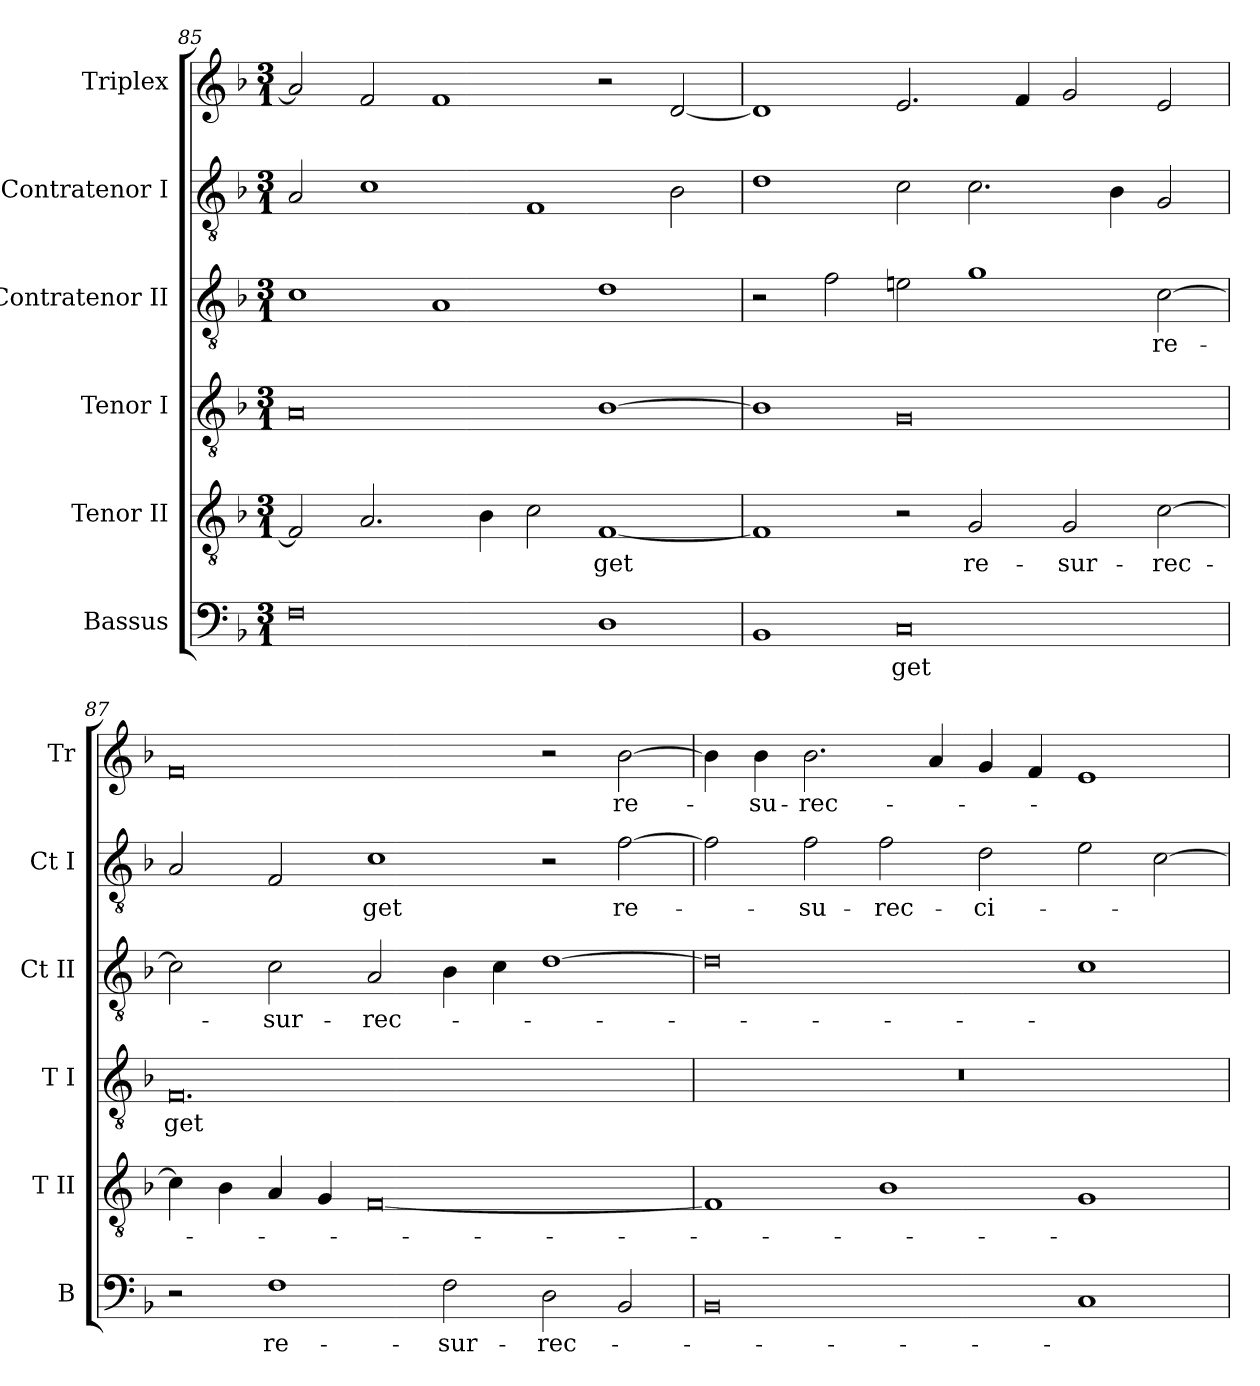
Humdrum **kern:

**kern	**text	**kern	**text	**kern	**text	**kern	**text	**kern	**text	**kern	**text
*part6	*part6	*part5	*part5	*part4	*part4	*part3	*part3	*part2	*part2	*part1	*part1
*staff6	*staff6	*staff5	*staff5	*staff4	*staff4	*staff3	*staff3	*staff2	*staff2	*staff1	*staff1
*I"Bassus	*	*I"Tenor II	*	*I"Tenor I	*	*I"Contratenor II	*	*I"Contratenor I	*	*I"Triplex	*
*I'B	*	*I'T II	*	*I'T I	*	*I'Ct II	*	*I'Ct I	*	*I'Tr	*
!!LO:PB:g=z
*clefF4	*	*clefGv2	*	*clefGv2	*	*clefGv2	*	*clefGv2	*	*clefG2	*
*	*	*ITrd7c12	*	*ITrd7c12	*	*ITrd7c12	*	*ITrd7c12	*	*	*
*k[b-]	*	*k[b-]	*	*k[b-]	*	*k[b-]	*	*k[b-]	*	*k[b-]	*
*F:	*	*F:	*	*F:	*	*F:	*	*F:	*	*F:	*
*M3/1	*	*M3/1	*	*M3/1	*	*M3/1	*	*M3/1	*	*M3/1	*
=85	=85	=85	=85	=85	=85	=85	=85	=85	=85	=85	=85
0Fi	.	2FFi/]	.	0AAi	.	1Ci	.	2AAi/	.	2ai/]	.
.	.	2.AAi/	.	.	.	.	.	1Ci	.	2fi/	.
.	.	.	.	.	.	1AAi	.	.	.	1fi	.
.	.	4BB-i\	.	.	.	.	.	.	.	.	.
.	.	2Ci\	.	.	.	.	.	1FFi	.	.	.
!	!	!	!LO:LY:b:color=#000000	!	!	!	!	!	!	!	!
1Di	.	[<1FFi	-get	[>1BB-i	.	1Di	.	.	.	2r	.
.	.	.	.	.	.	.	.	2BB-i\	.	[<2di/	.
=86	=86	=86	=86	=86	=86	=86	=86	=86	=86	=86	=86
1BB-i	.	1FFi]	.	1BB-i]	.	2r	.	1Di	.	1di]	.
.	.	.	.	.	.	2Fi\	.	.	.	.	.
!	!LO:LY:b:color=#000000	!	!	!	!	!	!	!	!	!	!
0Ci	-get	2r	.	0GGi	.	2Eni\	.	2Ci\	.	2.ei/	.
!	!	!	!LO:LY:b:color=#000000	!	!	!	!	!	!	!	!
.	.	2GGi/	re-	.	.	1Gi	.	2.Ci\	.	.	.
.	.	.	.	.	.	.	.	.	.	4fi/	.
!	!	!	!LO:LY:b:color=#000000	!	!	!	!	!	!	!	!
.	.	2GGi/	-sur-	.	.	.	.	.	.	2gi/	.
.	.	.	.	.	.	.	.	4BB-i\	.	.	.
!	!	!	!LO:LY:b:color=#000000	!	!	!	!	!	!	!	!
!	!	!	!	!	!	!	!LO:LY:b:color=#000000	!	!	!	!
.	.	[>2Ci\	-rec-	.	.	[>2Ci\	re-	2GGi/	.	2ei/	.
=87	=87	=87	=87	=87	=87	=87	=87	=87	=87	=87	=87
!	!	!	!	!	!LO:LY:b:color=#000000	!	!	!	!	!	!
2r	.	4Ci\]	.	0.FFi	-get	2Ci\]	.	2AAi/	.	0fi	.
.	.	4BB-i\	.	.	.	.	.	.	.	.	.
!	!LO:LY:b:color=#000000	!	!	!	!	!	!	!	!	!	!
!	!	!	!	!	!	!	!LO:LY:b:color=#000000	!	!	!	!
1Fi	re-	4AAi/	.	.	.	2Ci\	-sur-	2FFi/	.	.	.
.	.	4GGi/	.	.	.	.	.	.	.	.	.
!	!	!	!	!	!	!	!LO:LY:b:color=#000000	!	!	!	!
!	!	!	!	!	!	!	!	!	!LO:LY:b:color=#000000	!	!
.	.	[<0FFi	.	.	.	2AAi/	-rec-	1Ci	-get	.	.
!	!LO:LY:b:color=#000000	!	!	!	!	!	!	!	!	!	!
2Fi\	-sur-	.	.	.	.	4BB-i\	.	.	.	.	.
.	.	.	.	.	.	4Ci\	.	.	.	.	.
!	!LO:LY:b:color=#000000	!	!	!	!	!	!	!	!	!	!
2Di\	-rec-	.	.	.	.	[>1Di	.	2r	.	2r	.
!	!	!	!	!	!	!	!	!	!LO:LY:b:color=#000000	!	!
!	!	!	!	!	!	!	!	!	!	!	!LO:LY:b:color=#000000
2BB-i/	.	.	.	.	.	.	.	[>2Fi\	re-	[>2b-i\	re-
!!LO:LB:g=z
=88	=88	=88	=88	=88	=88	=88	=88	=88	=88	=88	=88
!	!	!	!	!LO:N:vis=1	!	!	!	!	!	!	!
0BB-i	.	1FFi]	.	0.r	.	0Di]	.	2Fi\]	.	4b-i\]	.
!	!	!	!	!	!	!	!	!	!	!	!LO:LY:b:color=#000000
.	.	.	.	.	.	.	.	.	.	4b-i\	-su-
!	!	!	!	!	!	!	!	!	!LO:LY:b:color=#000000	!	!
!	!	!	!	!	!	!	!	!	!	!	!LO:LY:b:color=#000000
.	.	.	.	.	.	.	.	2Fi\	-su-	2.b-i\	-rec-
!	!	!	!	!	!	!	!	!	!LO:LY:b:color=#000000	!	!
.	.	1BB-i	.	.	.	.	.	2Fi\	-rec-	.	.
.	.	.	.	.	.	.	.	.	.	4ai/	.
!	!	!	!	!	!	!	!	!	!LO:LY:b:color=#000000	!	!
.	.	.	.	.	.	.	.	2Di\	-ci-	4gi/	.
.	.	.	.	.	.	.	.	.	.	4fi/	.
1Ci	.	1GGi	.	.	.	1Ci	.	2Ei\	.	1ei	.
.	.	.	.	.	.	.	.	[>2Ci\	.	.	.
=	=	=	=	=	=	=	=	=	=	=	=
*-	*-	*-	*-	*-	*-	*-	*-	*-	*-	*-	*-
